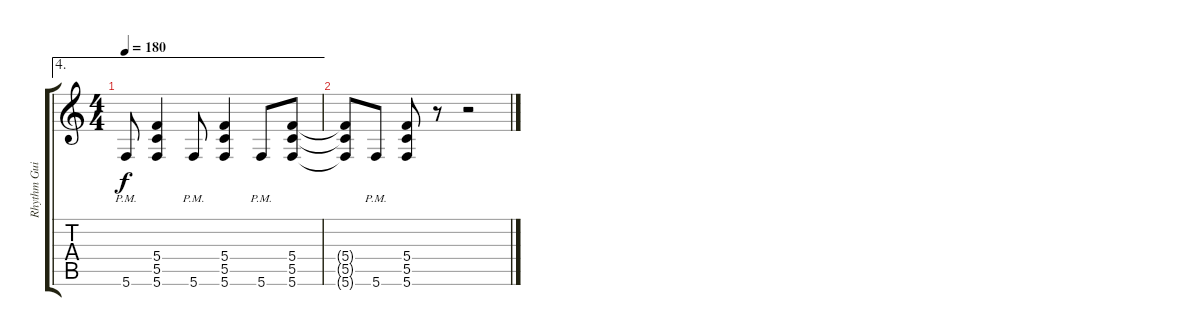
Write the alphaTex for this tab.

\track ("Rhythm Guitar 2" "Rhythm Gui") {instrument distortionguitar}
\staff {score tabs}
\tuning (D4 A3 F3 C3 G2 C2) {hide}
\ae 4
\ts (4 4)
\tempo 180
\clef g2
\ks c
5.6{pm}.8{dy f} (5.4 5.5 5.6).4 5.6{pm}.8 (5.4 5.5 5.6).4 5.6{pm}.8 (5.4 5.5 5.6).8 |
(5.4{t} 5.5{t} 5.6{t}).8 5.6{pm}.8 (5.4 5.5 5.6).8 r.8 r.2
